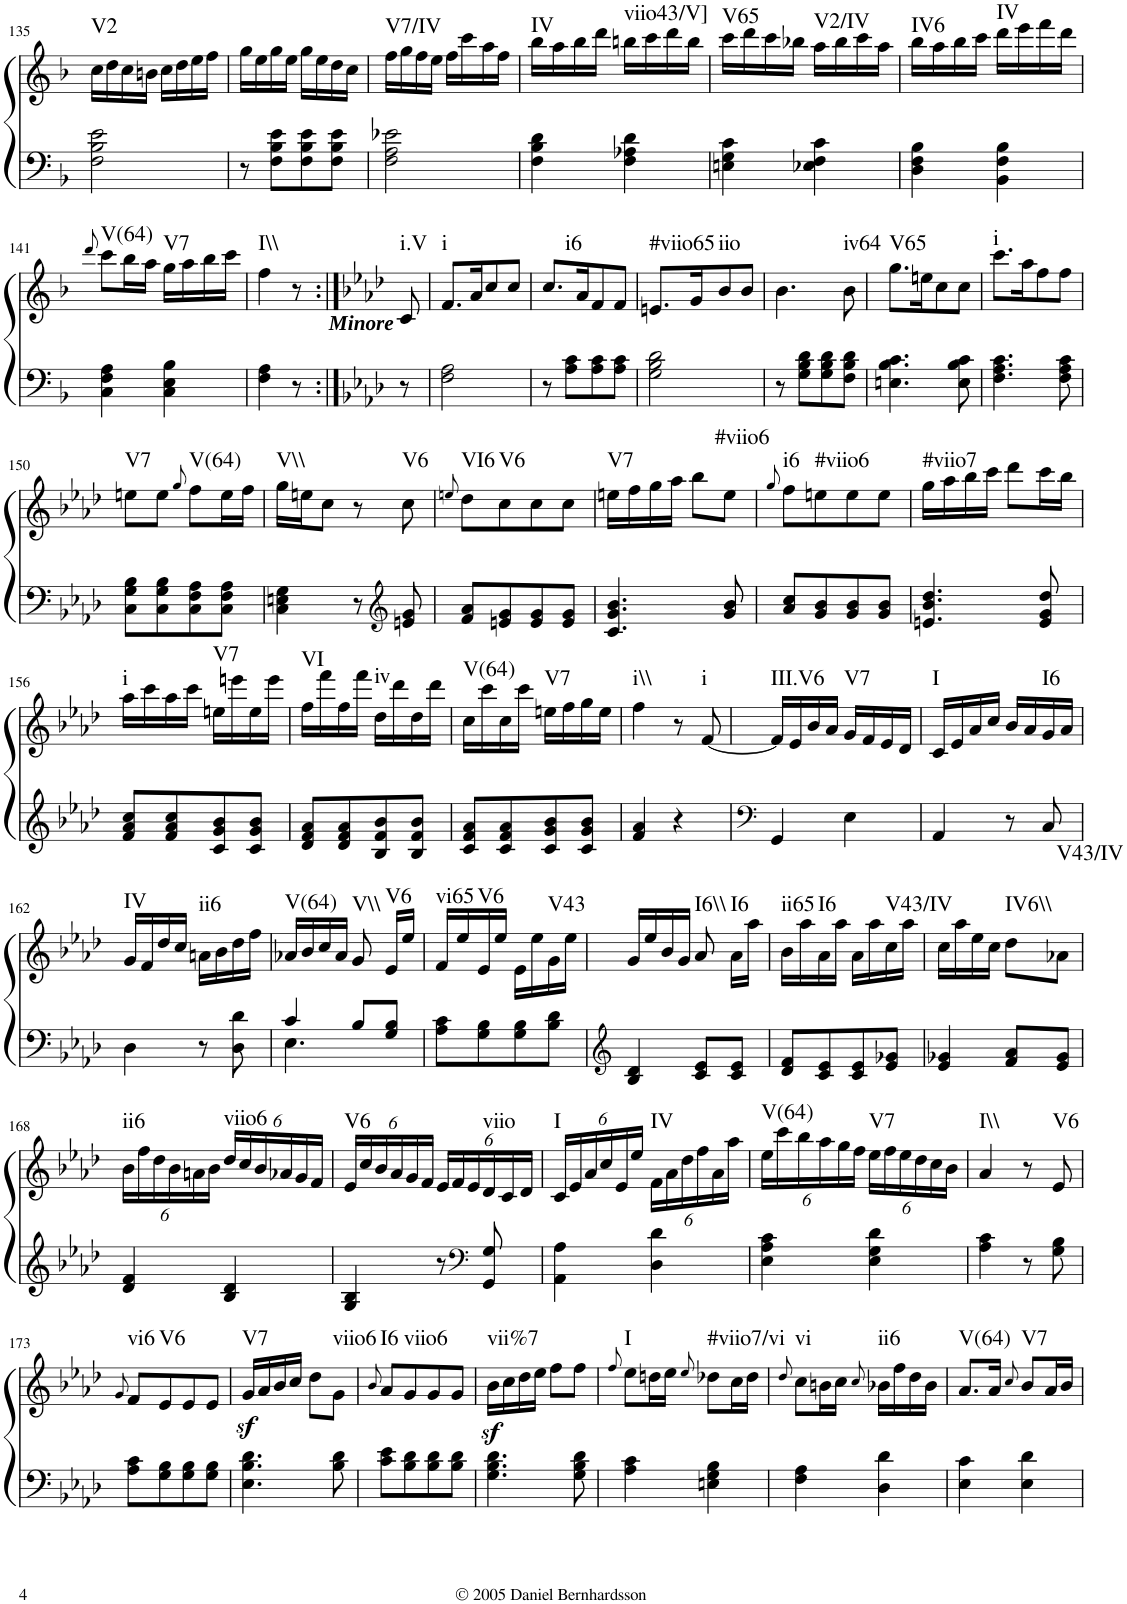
**kern	**kern	**dynam	**harte
*part1	*part1	*part1	*part1
*staff2	*staff1	*staff1/2	*
*I"Piano	*	*	*
*I'Pno.	*	*	*
!!LO:PB:g=z
*clefF4	*clefG2	*	*
*k[b-]	*k[b-]	*	*
*F:	*F:	*	*
*M2/4	*M2/4	*	*
=135	=135	=135	=135
!	!	!	!LO:H:kt=V2
2F\ 2B-\ 2e\	16cc\LL	.	N
.	16dd\	.	.
.	16cc\	.	.
.	16bn\JJ	.	.
.	16cc\LL	.	.
.	16dd\	.	.
.	16ee\	.	.
.	16ff\JJ	.	.
=136	=136	=136	=136
8r	16gg\LL	.	.
.	16ee\	.	.
8F\ 8B-\ 8e\L	16gg\	.	.
.	16ee\JJ	.	.
8F\ 8B-\ 8e\	16gg\LL	.	.
.	16ee\	.	.
8F\ 8B-\ 8e\J	16dd\	.	.
.	16cc\JJ	.	.
=137	=137	=137	=137
!	!	!	!LO:H:kt=V7/IV
2F\ 2A\ 2e-X\	16ff\LL	.	N
.	16gg\	.	.
.	16ff\	.	.
.	16ee\JJ	.	.
.	16ff\LL	.	.
.	16ccc\	.	.
.	16aa\	.	.
.	16ff\JJ	.	.
=138	=138	=138	=138
!	!	!	!LO:H:kt=IV
4F\ 4B-\ 4d\	16bb-\LL	.	N
.	16aa\	.	.
.	16bb-\	.	.
.	16ddd\JJ	.	.
!	!	!	!LO:H:kt=viio43/V]
4F\ 4A-X\ 4d\	16bbn\LL	.	N
.	16ccc\	.	.
.	16ddd\	.	.
.	16bb\JJ	.	.
=139	=139	=139	=139
!	!	!	!LO:H:kt=V65
4En\ 4G\ 4c\	16ccc\LL	.	N
.	16ddd\	.	.
.	16ccc\	.	.
.	16bb-X\JJ	.	.
!	!	!	!LO:H:kt=V2/IV
4E-X\ 4F\ 4c\	16aa\LL	.	N
.	16bb-\	.	.
.	16ccc\	.	.
.	16aa\JJ	.	.
=140	=140	=140	=140
!	!	!	!LO:H:kt=IV6
4D\ 4F\ 4B-\	16bb-\LL	.	N
.	16aa\	.	.
.	16bb-\	.	.
.	16ccc\JJ	.	.
!	!	!	!LO:H:kt=IV
4BB-\ 4F\ 4B-\	16ddd\LL	.	N
.	16eee\	.	.
.	16fff\	.	.
.	16ddd\JJ	.	.
!!LO:LB:g=z
=141	=141	=141	=141
.	8qddd/	.	.
!	!	!	!LO:H:kt=V(64)
4C\ 4F\ 4A\	8ccc\L	.	N
.	16bb-\L	.	.
.	16aa\JJ	.	.
!	!	!	!LO:H:kt=V7
4C\ 4E\ 4B-\	16gg\LL	.	N
.	16aa\	.	.
.	16bb-\	.	.
.	16ccc\JJ	.	.
=142	=142	=142	=142
!	!	!	!LO:H:kt=I\\
4F\ 4A\	4ff\	.	N
8r	8r	.	.
=143:|!	=143:|!	=143:|!	=143:|!
*k[b-e-a-d-]	*k[b-e-a-d-]	*	*
*A-:	*A-:	*	*
!	!LO:TX:b:Bi:t=Minore	!	!LO:H:kt=i.V
8r	8c/	.	N
=144	=144	=144	=144
!	!	!	!LO:H:kt=i
2F\ 2A-\	8.f/L	.	N
.	16a-/K	.	.
.	8cc/	.	.
.	8cc/J	.	.
=145	=145	=145	=145
!	!	!	!LO:H:kt=i6
8r	8.cc/L	.	N
8A-\ 8c\L	.	.	.
.	16a-/K	.	.
8A-\ 8c\	8f/	.	.
8A-\ 8c\J	8f/J	.	.
=146	=146	=146	=146
!	!	!	!LO:H:kt=#viio65
2G\ 2B-\ 2d-\	8.en/L	.	N
.	16g/K	.	.
!	!	!	!LO:H:kt=iio
.	8b-/	.	N
.	8b-/J	.	.
=147	=147	=147	=147
8r	4.b-\	.	.
8G\ 8B-\ 8d-\L	.	.	.
8G\ 8B-\ 8d-\	.	.	.
!	!	!	!LO:H:kt=iv64
8F\ 8B-\ 8d-\J	8b-\	.	N
=148	=148	=148	=148
!	!	!	!LO:H:kt=V65
4.En\ 4.B-\ 4.c\	8.gg\L	.	N
.	16een\K	.	.
.	8cc\	.	.
8E\ 8B-\ 8c\	8cc\J	.	.
=149	=149	=149	=149
!	!	!	!LO:H:kt=i
4.F\ 4.A-\ 4.c\	8.ccc\L	.	N
.	16aa-\K	.	.
.	8ff\	.	.
8F\ 8A-\ 8c\	8ff\J	.	.
!!LO:LB:g=z
=150	=150	=150	=150
!	!	!	!LO:H:kt=V7
8C\ 8G\ 8B-\L	8een\L	.	N
8C\ 8G\ 8B-\	8ee\J	.	.
.	8qgg/	.	.
!	!	!	!LO:H:kt=V(64)
8C\ 8F\ 8A-\	8ff\L	.	N
8C\ 8F\ 8A-\J	16ee\L	.	.
.	16ff\JJ	.	.
=151	=151	=151	=151
!	!	!	!LO:H:kt=V\\
4C\ 4En\ 4G\	16gg\LL	.	N
.	16een\J	.	.
.	8cc\J	.	.
8r	8r	.	.
*clefG2	*	*	*
!	!	!	!LO:H:kt=V6
8en/ 8g/	8cc\	.	N
=152	=152	=152	=152
.	8qeen/	.	.
!	!	!	!LO:H:kt=VI6
8f/ 8a-/L	8dd-\L	.	N
!	!	!	!LO:H:kt=V6
8en/ 8g/	8cc\	.	N
8e/ 8g/	8cc\	.	.
8e/ 8g/J	8cc\J	.	.
=153	=153	=153	=153
!	!	!	!LO:H:kt=V7
4.c/ 4.g/ 4.b-/	16een\LL	.	N
.	16ff\	.	.
.	16gg\	.	.
.	16aa-\JJ	.	.
.	8bb-\L	.	.
!	!	!	!LO:H:kt=#viio6
8g/ 8b-/	8ee\J	.	N
=154	=154	=154	=154
.	8qgg/	.	.
!	!	!	!LO:H:kt=i6
8a-/ 8cc/L	8ff\L	.	N
!	!	!	!LO:H:kt=#viio6
8g/ 8b-/	8een\	.	N
8g/ 8b-/	8ee\	.	.
8g/ 8b-/J	8ee\J	.	.
=155	=155	=155	=155
!	!	!	!LO:H:kt=#viio7
4.en/ 4.b-/ 4.dd-/	16gg\LL	.	N
.	16aa-\	.	.
.	16bb-\	.	.
.	16ccc\JJ	.	.
.	8ddd-\L	.	.
8e/ 8g/ 8dd-/	16ccc\L	.	.
.	16bb-\JJ	.	.
!!LO:LB:g=z
=156	=156	=156	=156
!	!	!	!LO:H:kt=i
8f/ 8a-/ 8cc/L	16aa-\LL	.	N
.	16ccc\	.	.
8f/ 8a-/ 8cc/	16aa-\	.	.
.	16ccc\JJ	.	.
!	!	!	!LO:H:kt=V7
8c/ 8g/ 8b-/	16een\LL	.	N
.	16eeen\	.	.
8c/ 8g/ 8b-/J	16ee\	.	.
.	16eee\JJ	.	.
=157	=157	=157	=157
!	!	!	!LO:H:kt=VI
8d-/ 8f/ 8a-/L	16ff\LL	.	N
.	16fff\	.	.
8d-/ 8f/ 8a-/	16ff\	.	.
.	16fff\JJ	.	.
!	!	!	!LO:H:kt=iv
8B-/ 8f/ 8b-/	16dd-\LL	.	N
.	16ddd-\	.	.
8B-/ 8f/ 8b-/J	16dd-\	.	.
.	16ddd-\JJ	.	.
=158	=158	=158	=158
!	!	!	!LO:H:kt=V(64)
8c/ 8f/ 8a-/L	16cc\LL	.	N
.	16ccc\	.	.
8c/ 8f/ 8a-/	16cc\	.	.
.	16ccc\JJ	.	.
!	!	!	!LO:H:kt=V7
8c/ 8g/ 8b-/	16een\LL	.	N
.	16ff\	.	.
8c/ 8g/ 8b-/J	16gg\	.	.
.	16ee\JJ	.	.
=159	=159	=159	=159
!	!	!	!LO:H:kt=i\\
4f/ 4a-/	4ff\	.	N
4r	8r	.	.
!	!	!	!LO:H:kt=i
.	[8f/	.	N
=160	=160	=160	=160
*clefF4	*	*	*
!	!	!	!LO:H:kt=III.V6
4GG/	16f/LL]	.	N
.	16e-/	.	.
.	16b-/	.	.
.	16a-/JJ	.	.
!	!	!	!LO:H:kt=V7
4E-\	16g/LL	.	N
.	16f/	.	.
.	16e-/	.	.
.	16d-/JJ	.	.
=161	=161	=161	=161
!	!	!	!LO:H:kt=I
4AA-/	16c/LL	.	N
.	16e-/	.	.
.	16a-/	.	.
.	16cc/JJ	.	.
8r	16b-/LL	.	.
.	16a-/	.	.
!	!	!	!LO:H:kt=I6
8C/	16g/	.	N
.	16a-/JJ	.	.
!!LO:LB:g=z
=162	=162	=162	=162
!	!	!	!LO:H:kt=IV
4D-\	16g/LL	.	N
.	16f/	.	.
.	16dd-/	.	.
.	16cc/JJ	.	.
!	!	!	!LO:H:kt=ii6
8r	16an\LL	.	N
.	16b-\	.	.
8D-\ 8d-\	16dd-\	.	.
.	16ff\JJ	.	.
=163	=163	=163	=163
*^	*	*	*
!	!	!	!	!LO:H:kt=V(64)
4c/	4.E-\	16a-X/LL	.	N
.	.	16b-/	.	.
.	.	16cc/	.	.
.	.	16a-/JJ	.	.
!	!	!	!	!LO:H:kt=V\\
8B-/L	.	8g/	.	N
!	!	!	!	!LO:H:kt=V6
8G/ 8B-/J	8ryy	16e-/LL	.	N
.	.	16ee-/JJ	.	.
*v	*v	*	*	*
=164	=164	=164	=164
!	!	!	!LO:H:kt=vi65
8A-\ 8c\L	16f/LL	.	N
.	16ee-/	.	.
!	!	!	!LO:H:kt=V6
8G\ 8B-\	16e-/	.	N
.	16ee-/JJ	.	.
8G\ 8B-\	16e-\LL	.	.
.	16ee-\	.	.
!	!	!	!LO:H:kt=V43
8B-\ 8d-\J	16g\	.	N
.	16ee-\JJ	.	.
=165	=165	=165	=165
*clefG2	*	*	*
4B-/ 4d-/	16g/LL	.	.
.	16ee-/	.	.
.	16b-/	.	.
.	16g/JJ	.	.
!	!	!	!LO:H:kt=I6\\
8c/ 8e-/L	8a-/	.	N
!	!	!	!LO:H:kt=I6
8c/ 8e-/J	16a-\LL	.	N
.	16aa-\JJ	.	.
=166	=166	=166	=166
!	!	!	!LO:H:kt=ii65
8d-/ 8f/L	16b-\LL	.	N
.	16aa-\	.	.
!	!	!	!LO:H:kt=I6
8c/ 8e-/	16a-\	.	N
.	16aa-\JJ	.	.
8c/ 8e-/	16a-\LL	.	.
.	16aa-\	.	.
!	!	!	!LO:H:kt=V43/IV
8e-/ 8g-X/J	16cc\	.	N
.	16aa-\JJ	.	.
=167	=167	=167	=167
4e-/ 4g-X/	16cc\LL	.	.
.	16aa-\	.	.
.	16ee-\	.	.
.	16cc\JJ	.	.
!	!	!	!LO:H:kt=IV6\\
8f/ 8a-/L	8dd-\L	.	N
!	!	!	!LO:H:kt=V43/IV
8e-/ 8g-/J	8a-X\J	.	N
!!LO:LB:g=z
=168	=168	=168	=168
*	*Xbrackettup	*	*
!	!	!	!LO:H:kt=ii6
4d-/ 4f/	24b-\LL	.	N
.	24ff\	.	.
.	24dd-\	.	.
.	24b-\	.	.
.	24an\	.	.
.	24b-\JJ	.	.
!	!	!	!LO:H:kt=viio6
4B-/ 4d-/	24dd-/LL	.	N
.	24cc/	.	.
.	24b-/	.	.
.	24a-X/	.	.
.	24g/	.	.
.	24f/JJ	.	.
=169	=169	=169	=169
!	!	!	!LO:H:kt=V6
4G/ 4B-/	24e-/LL	.	N
.	24cc/	.	.
.	24b-/	.	.
.	24a-/	.	.
.	24g/	.	.
.	24f/JJ	.	.
8r	24e-/LL	.	.
.	24f/	.	.
.	24e-/	.	.
*clefF4	*	*	*
!	!	!	!LO:H:kt=viio
8GG/ 8G/	24d-/	.	N
.	24c/	.	.
.	24d-/JJ	.	.
=170	=170	=170	=170
!	!	!	!LO:H:kt=I
4AA-\ 4A-\	24c/LL	.	N
.	24e-/	.	.
.	24a-/	.	.
.	24cc/	.	.
.	24e-/	.	.
.	24ee-/JJ	.	.
!	!	!	!LO:H:kt=IV
4D-\ 4d-\	24f\LL	.	N
.	24a-\	.	.
.	24dd-\	.	.
.	24ff\	.	.
.	24a-\	.	.
.	24aa-\JJ	.	.
=171	=171	=171	=171
!	!	!	!LO:H:kt=V(64)
4E-\ 4A-\ 4c\	24ee-\LL	.	N
.	24ccc\	.	.
.	24bb-\	.	.
.	24aa-\	.	.
.	24gg\	.	.
.	24ff\JJ	.	.
!	!	!	!LO:H:kt=V7
4E-\ 4G\ 4d-\	24ee-\LL	.	N
.	24ff\	.	.
.	24ee-\	.	.
.	24dd-\	.	.
.	24cc\	.	.
.	24b-\JJ	.	.
=172	=172	=172	=172
!	!	!	!LO:H:kt=I\\
4A-\ 4c\	4a-/	.	N
8r	8r	.	.
!	!	!	!LO:H:kt=V6
8G\ 8B-\	8e-/	.	N
!!LO:LB:g=z
=173	=173	=173	=173
.	8qg/	.	.
!	!	!	!LO:H:kt=vi6
8A-\ 8c\L	8f/L	.	N
!	!	!	!LO:H:kt=V6
8G\ 8B-\	8e-/	.	N
8G\ 8B-\	8e-/	.	.
8G\ 8B-\J	8e-/J	.	.
=174	=174	=174	=174
!	!	!LO:DY:b	!LO:H:kt=V7
4.E-\ 4.B-\ 4.d-\	16g/LL	sf	N
.	16a-/	.	.
.	16b-/	.	.
.	16cc/JJ	.	.
.	8dd-\L	.	.
!	!	!	!LO:H:kt=viio6
8B-\ 8d-\	8g\J	.	N
=175	=175	=175	=175
.	8qb-/	.	.
!	!	!	!LO:H:kt=I6
8c\ 8e-\L	8a-/L	.	N
!	!	!	!LO:H:kt=viio6
8B-\ 8d-\	8g/	.	N
8B-\ 8d-\	8g/	.	.
8B-\ 8d-\J	8g/J	.	.
=176	=176	=176	=176
!	!	!LO:DY:b	!LO:H:kt=vii%7
4.G\ 4.B-\ 4.d-\	16b-\LL	sf	N
.	16cc\	.	.
.	16dd-\	.	.
.	16ee-\JJ	.	.
.	8ff\L	.	.
8G\ 8B-\ 8d-\	8ff\J	.	.
=177	=177	=177	=177
.	8qff/	.	.
!	!	!	!LO:H:kt=I
4A-\ 4c\	8ee-\L	.	N
.	16ddn\L	.	.
.	16ee-\JJ	.	.
.	8qee-/	.	.
!	!	!	!LO:H:kt=#viio7/vi
4En\ 4G\ 4B-\	8dd-X\L	.	N
.	16cc\L	.	.
.	16dd-\JJ	.	.
=178	=178	=178	=178
.	8qdd-/	.	.
!	!	!	!LO:H:kt=vi
4F\ 4A-\	8cc\L	.	N
.	16bn\L	.	.
.	16cc\JJ	.	.
.	8qcc/	.	.
!	!	!	!LO:H:kt=ii6
4D-\ 4d-\	16b-X\LL	.	N
.	16ff\	.	.
.	16dd-\	.	.
.	16b-\JJ	.	.
=179	=179	=179	=179
!	!	!	!LO:H:kt=V(64)
4E-\ 4c\	8.a-/L	.	N
.	16a-/Jk	.	.
.	8qcc/	.	.
!	!	!	!LO:H:kt=V7
4E-\ 4d-\	8b-/L	.	N
.	16a-/L	.	.
.	16b-/JJ	.	.
=	=	=	=
*-	*-	*-	*-
